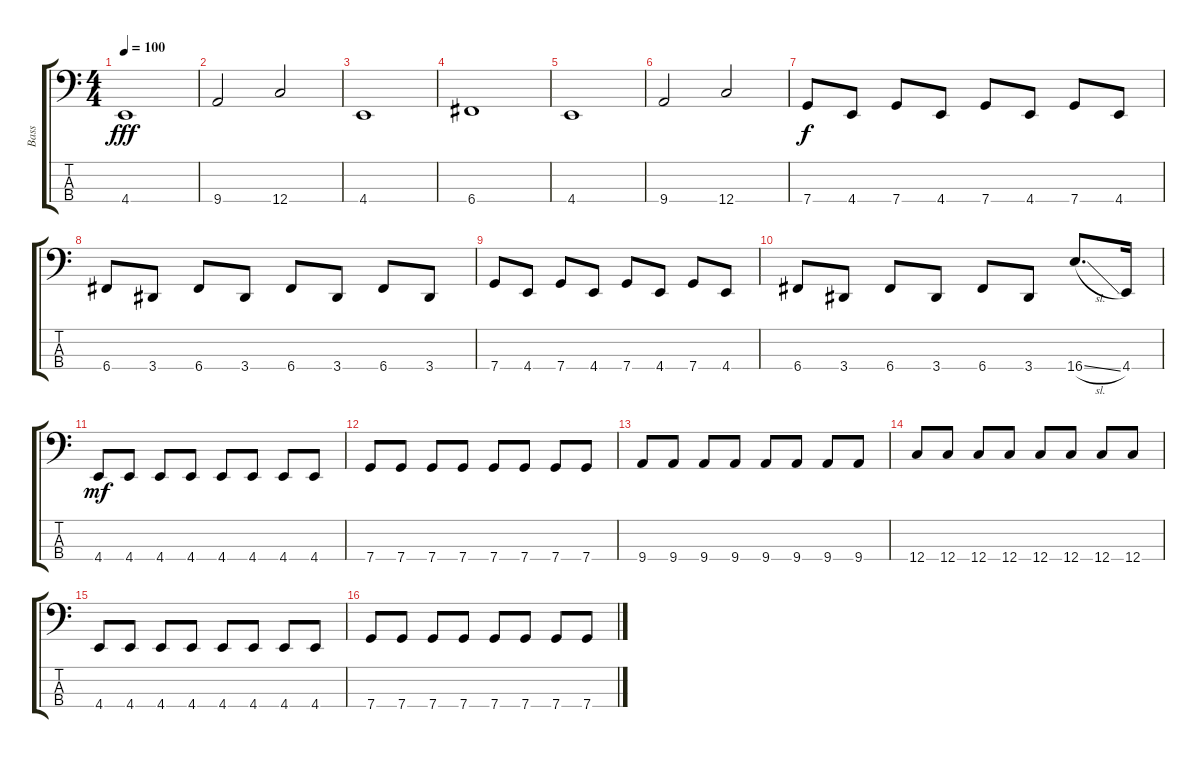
\track ("Bass" "Bass") {instrument electricbassfinger}
\staff {score tabs}
\tuning (F2 C2 G1 C1) {hide}
\ts (4 4)
\tempo 100
\clef f4
\ks c
4.4.1{dy fff} |
9.4.2 12.4.2 |
4.4.1 |
6.4.1 |
4.4.1 |
9.4.2 12.4.2 |
7.4.8{dy f} 4.4.8 7.4.8 4.4.8 7.4.8 4.4.8 7.4.8 4.4.8 |
6.4.8 3.4.8 6.4.8 3.4.8 6.4.8 3.4.8 6.4.8 3.4.8 |
7.4.8 4.4.8 7.4.8 4.4.8 7.4.8 4.4.8 7.4.8 4.4.8 |
6.4.8 3.4.8 6.4.8 3.4.8 6.4.8 3.4.8 16.4{sl}.8{d} 4.4.16 |
4.4.8{dy mf} 4.4.8 4.4.8 4.4.8 4.4.8 4.4.8 4.4.8 4.4.8 |
7.4.8 7.4.8 7.4.8 7.4.8 7.4.8 7.4.8 7.4.8 7.4.8 |
9.4.8 9.4.8 9.4.8 9.4.8 9.4.8 9.4.8 9.4.8 9.4.8 |
12.4.8 12.4.8 12.4.8 12.4.8 12.4.8 12.4.8 12.4.8 12.4.8 |
4.4.8 4.4.8 4.4.8 4.4.8 4.4.8 4.4.8 4.4.8 4.4.8 |
7.4.8 7.4.8 7.4.8 7.4.8 7.4.8 7.4.8 7.4.8 7.4.8
